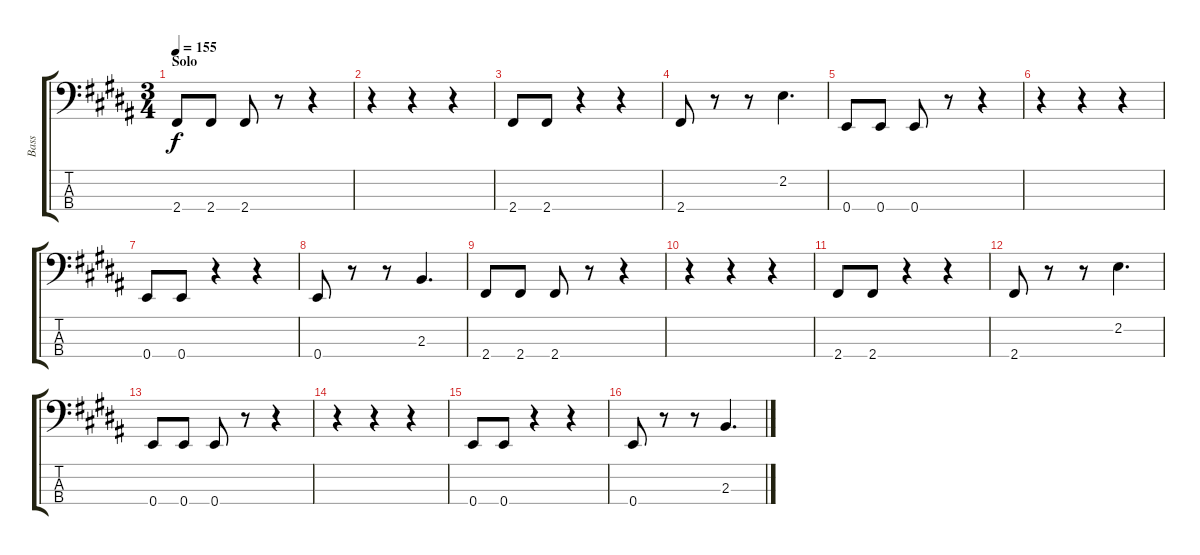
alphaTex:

\track ("Bass" "Bass") {instrument electricbassfinger}
\staff {score tabs}
\tuning (G2 D2 A1 E1) {hide}
\ts (3 4)
\section ("" "Solo")
\tempo 155
\clef f4
\ks b
2.4.8{dy f} 2.4.8 2.4.8 r.8 r.4 |
r.4 r.4 r.4 |
2.4.8 2.4.8 r.4 r.4 |
2.4.8 r.8 r.8 2.2.4{d} |
0.4.8 0.4.8 0.4.8 r.8 r.4 |
r.4 r.4 r.4 |
0.4.8 0.4.8 r.4 r.4 |
0.4.8 r.8 r.8 2.3.4{d} |
2.4.8 2.4.8 2.4.8 r.8 r.4 |
r.4 r.4 r.4 |
2.4.8 2.4.8 r.4 r.4 |
2.4.8 r.8 r.8 2.2.4{d} |
0.4.8 0.4.8 0.4.8 r.8 r.4 |
r.4 r.4 r.4 |
0.4.8 0.4.8 r.4 r.4 |
0.4.8 r.8 r.8 2.3.4{d}
